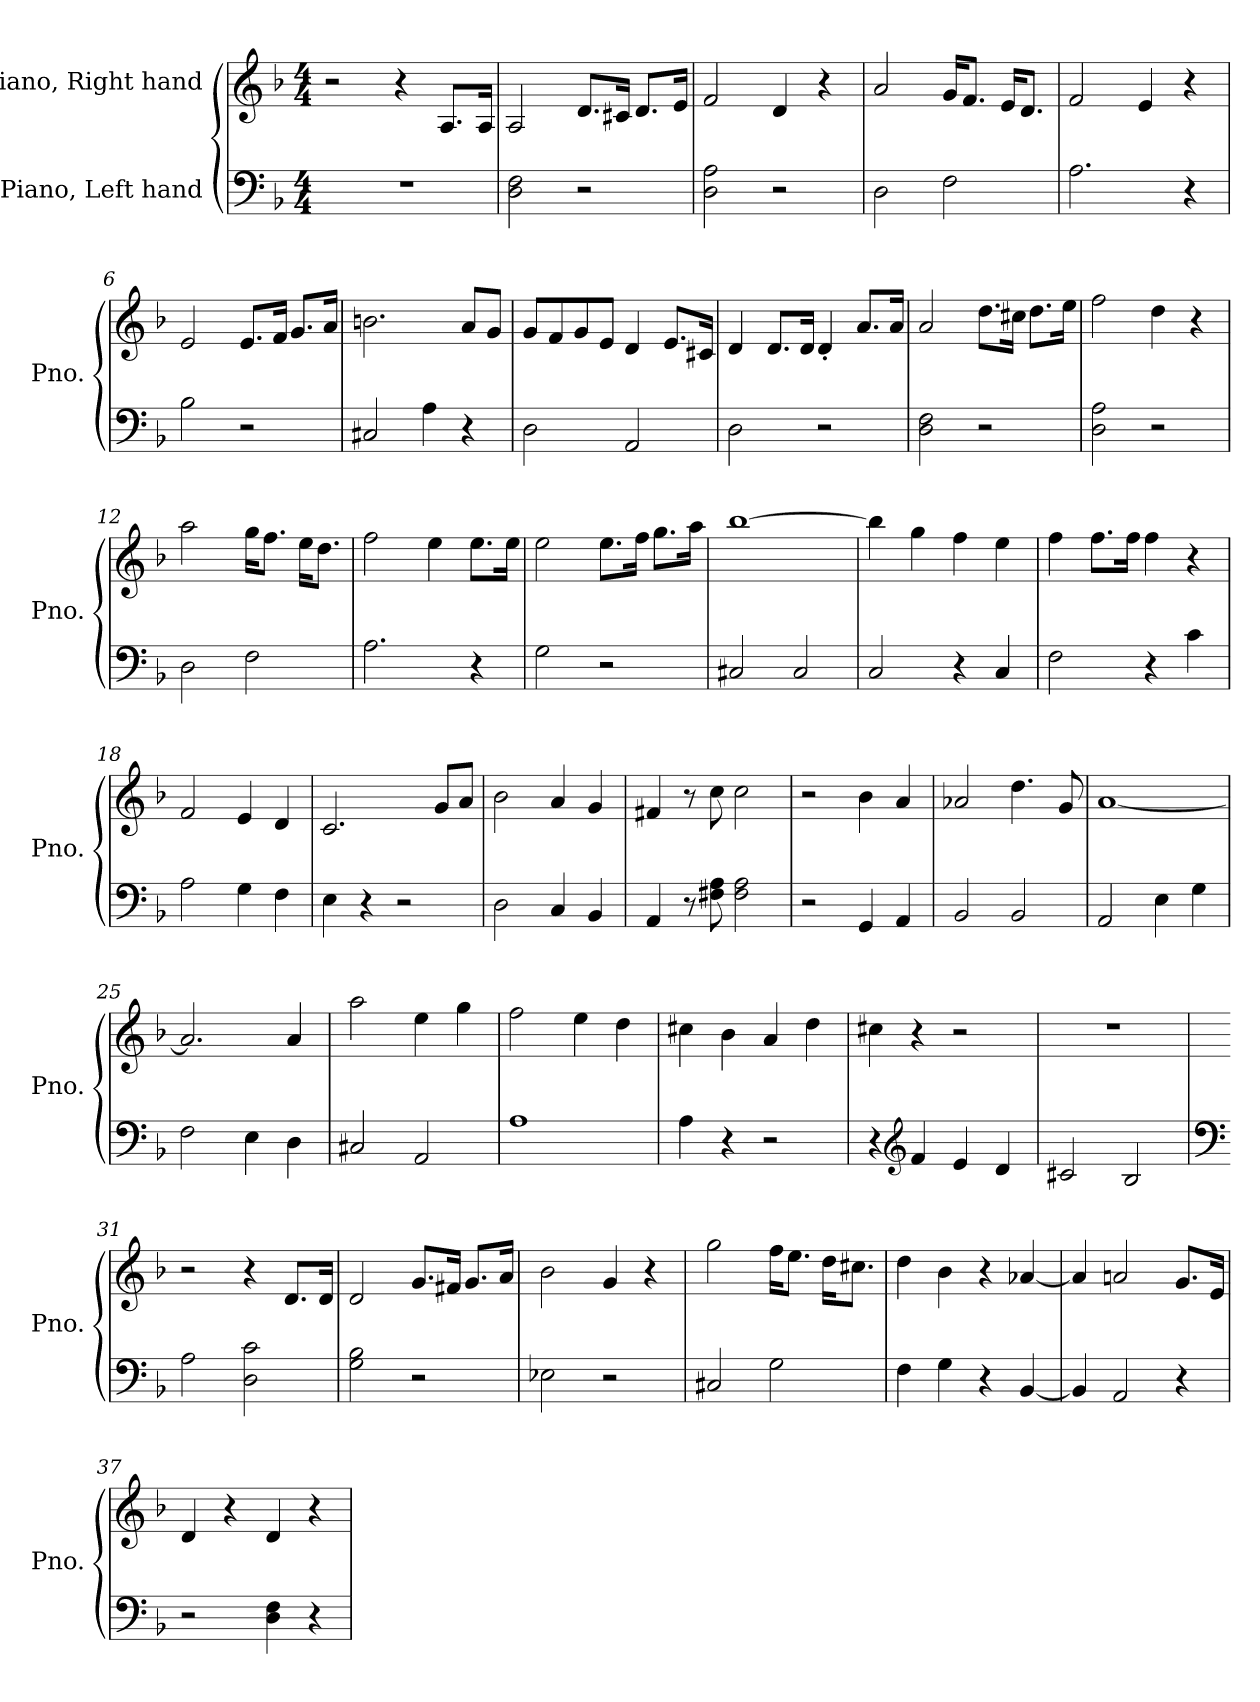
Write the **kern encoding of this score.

**kern	**kern
*part2	*part1
*staff2	*staff1
*I"Piano, Left hand	*I"Piano, Right hand
*I'Pno.	*I'Pno.
*clefF4	*clefG2
*k[b-]	*k[b-]
*M4/4	*M4/4
*MM120	*MM120
=1	=1
1r	2r
.	4r
.	8.A/L
.	16A/Jk
=2	=2
2D\ 2F\	2A/
2r	8.d/L
.	16c#X/Jk
.	8.d/L
.	16e/Jk
=3	=3
2D\ 2A\	2f/
2r	4d/
.	4r
=4	=4
2D\	2a/
2F\	16g/KL
.	8.f/J
.	16e/KL
.	8.d/J
=5	=5
2.A\	2f/
.	4e/
4r	4r
=6	=6
2B-\	2e/
2r	8.e/L
.	16f/Jk
.	8.g/L
.	16a/Jk
!!LO:LB:g=z
=7	=7
2C#X/	2.bn\
4A\	.
4r	8a/L
.	8g/J
=8	=8
2D\	8g/L
.	8f/
.	8g/
.	8e/J
2AA/	4d/
.	8.e/L
.	16c#X/Jk
=9	=9
2D\	4d/
.	8.d/L
.	16d/Jk
2r	4d'/
.	8.a/L
.	16a/Jk
=10	=10
2D\ 2F\	2a/
2r	8.dd\L
.	16cc#X\Jk
.	8.dd\L
.	16ee\Jk
=11	=11
2D\ 2A\	2ff\
2r	4dd\
.	4r
=12	=12
2D\	2aa\
2F\	16gg\KL
.	8.ff\J
.	16ee\KL
.	8.dd\J
!!LO:LB:g=z
=13	=13
2.A\	2ff\
.	4ee\
4r	8.ee\L
.	16ee\Jk
=14	=14
2G\	2ee\
2r	8.ee\L
.	16ff\Jk
.	8.gg\L
.	16aa\Jk
=15	=15
2C#X/	[1bb-
2C#/	.
=16	=16
2C/	4bb-\]
.	4gg\
4r	4ff\
4C/	4ee\
=17	=17
2F\	4ff\
.	8.ff\L
.	16ff\Jk
4r	4ff\
4c\	4r
=18	=18
2A\	2f/
4G\	4e/
4F\	4d/
=19	=19
4E\	2.c/
4r	.
2r	.
.	8g/L
.	8a/J
=20	=20
2D\	2b-\
4C/	4a/
4BB-/	4g/
!!LO:LB:g=z
=21	=21
4AA/	4f#X/
8r	8r
8F#X\ 8A\	8cc\
2F#\ 2A\	2cc\
=22	=22
2r	2r
4GG/	4b-\
4AA/	4a/
=23	=23
2BB-/	2a-X/
2BB-/	4.dd\
.	8g/
=24	=24
2AA/	[1a
4E\	.
4G\	.
=25	=25
2F\	2.a/]
4E\	.
4D\	4a/
=26	=26
2C#X/	2aa\
2AA/	4ee\
.	4gg\
=27	=27
1A	2ff\
.	4ee\
.	4dd\
=28	=28
4A\	4cc#X\
4r	4b-\
2r	4a/
.	4dd\
!!LO:LB:g=z
=29	=29
4r	4cc#X\
*clefG2	*
4f/	4r
4e/	2r
4d/	.
=30	=30
2c#X/	1r
2B-/	.
=31	=31
*clefF4	*
2A\	2r
2D\ 2c\	4r
.	8.d/L
.	16d/Jk
=32	=32
2G\ 2B-\	2d/
2r	8.g/L
.	16f#X/Jk
.	8.g/L
.	16a/Jk
=33	=33
2E-X\	2b-\
2r	4g/
.	4r
=34	=34
2C#X/	2gg\
2G\	16ff\KL
.	8.ee\J
.	16dd\KL
.	8.cc#X\J
=35	=35
4F\	4dd\
4G\	4b-\
4r	4r
[4BB-/	[4a-X/
!!LO:LB:g=z
=36	=36
4BB-/]	4a-/]
2AA/	2an/
4r	8.g/L
.	16e/Jk
=37	=37
2r	4d/
.	4r
4D\ 4F\	4d/
4r	4r
=	=
*-	*-
